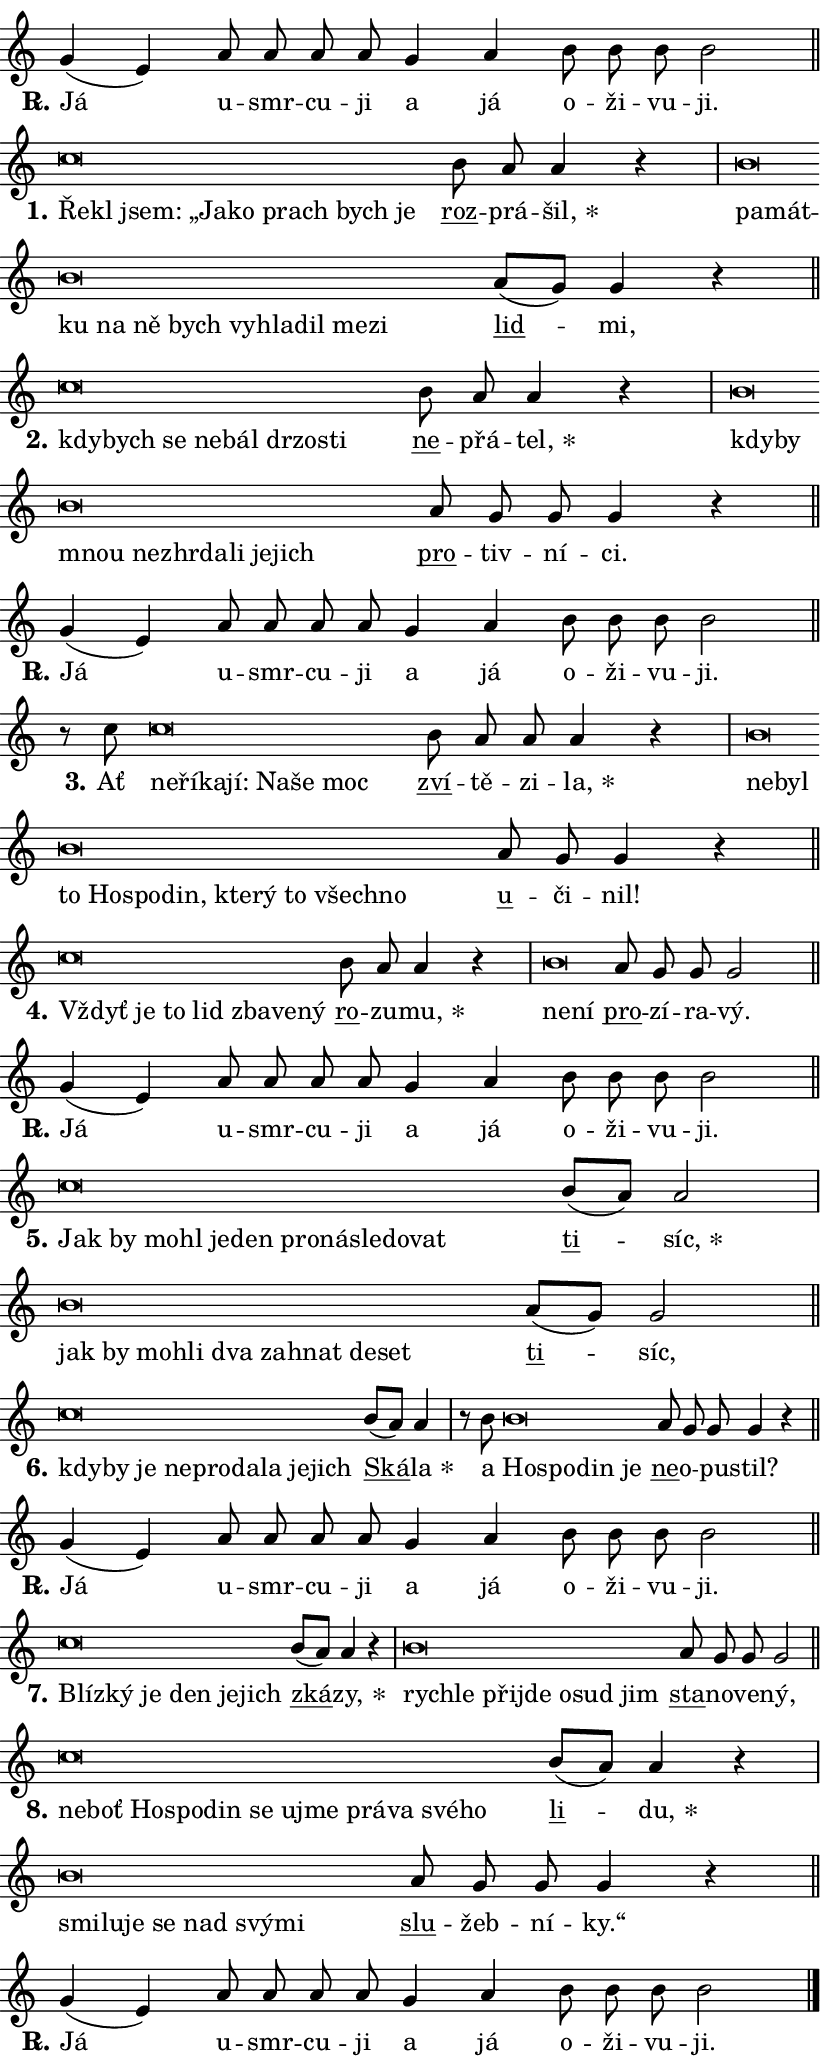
\version "2.24.0"
\header { tagline = "" }
\paper {
  indent = 0\cm
  top-margin = 0\cm
  right-margin = 0.13\cm % to fit lyric hyphens
  bottom-margin = 0\cm
  left-margin = 0\cm
  paper-width = 14\cm
  page-breaking = #ly:one-page-breaking
  system-system-spacing.basic-distance = #11
  score-system-spacing.basic-distance = #11
  ragged-last = ##f
}


%% Author: Thomas Morley
%% https://lists.gnu.org/archive/html/lilypond-user/2020-05/msg00002.html
#(define (line-position grob)
"Returns position of @var[grob} in current system:
   @code{'start}, if at first time-step
   @code{'end}, if at last time-step
   @code{'middle} otherwise
"
  (let* ((col (ly:item-get-column grob))
         (ln (ly:grob-object col 'left-neighbor))
         (rn (ly:grob-object col 'right-neighbor))
         (col-to-check-left (if (ly:grob? ln) ln col))
         (col-to-check-right (if (ly:grob? rn) rn col))
         (break-dir-left
           (and
             (ly:grob-property col-to-check-left 'non-musical #f)
             (ly:item-break-dir col-to-check-left)))
         (break-dir-right
           (and
             (ly:grob-property col-to-check-right 'non-musical #f)
             (ly:item-break-dir col-to-check-right))))
        (cond ((eqv? 1 break-dir-left) 'start)
              ((eqv? -1 break-dir-right) 'end)
              (else 'middle))))

#(define (tranparent-at-line-position vctor)
  (lambda (grob)
  "Relying on @code{line-position} select the relevant enry from @var{vctor}.
Used to determine transparency,"
    (case (line-position grob)
      ((end) (not (vector-ref vctor 0)))
      ((middle) (not (vector-ref vctor 1)))
      ((start) (not (vector-ref vctor 2))))))

noteHeadBreakVisibility =
#(define-music-function (break-visibility)(vector?)
"Makes @code{NoteHead}s transparent relying on @var{break-visibility}"
#{
  \override NoteHead.transparent =
    #(tranparent-at-line-position break-visibility)
#})

#(define delete-ledgers-for-transparent-note-heads
  (lambda (grob)
    "Reads whether a @code{NoteHead} is transparent.
If so this @code{NoteHead} is removed from @code{'note-heads} from
@var{grob}, which is supposed to be @code{LedgerLineSpanner}.
As a result ledgers are not printed for this @code{NoteHead}"
    (let* ((nhds-array (ly:grob-object grob 'note-heads))
           (nhds-list
             (if (ly:grob-array? nhds-array)
                 (ly:grob-array->list nhds-array)
                 '()))
           ;; Relies on the transparent-property being done before
           ;; Staff.LedgerLineSpanner.after-line-breaking is executed.
           ;; This is fragile ...
           (to-keep
             (remove
               (lambda (nhd)
                 (ly:grob-property nhd 'transparent #f))
               nhds-list)))
      ;; TODO find a better method to iterate over grob-arrays, similiar
      ;; to filter/remove etc for lists
      ;; For now rebuilt from scratch
      (set! (ly:grob-object grob 'note-heads)  '())
      (for-each
        (lambda (nhd)
          (ly:pointer-group-interface::add-grob grob 'note-heads nhd))
        to-keep))))

squashNotes = {
  \override NoteHead.X-extent = #'(-0.2 . 0.2)
  \override NoteHead.Y-extent = #'(-0.75 . 0)
  \override NoteHead.stencil =
    #(lambda (grob)
       (let ((pos (ly:grob-property grob 'staff-position)))
         (begin
           (if (< pos -7) (display "ERROR: Lower brevis then expected\n") (display ""))
           (if (<= pos -6) ly:text-interface::print ly:note-head::print))))
}
unSquashNotes = {
  \revert NoteHead.X-extent
  \revert NoteHead.Y-extent
  \revert NoteHead.stencil
}

hideNotes = \noteHeadBreakVisibility #begin-of-line-visible
unHideNotes = \noteHeadBreakVisibility #all-visible

% work-around for resetting accidentals
% https://lilypond.org/doc/v2.23/Documentation/notation/displaying-rhythms#unmetered-music
cadenzaMeasure = {
  \cadenzaOff
  \partial 1024 s1024
  \cadenzaOn
}

#(define-markup-command (accent layout props text) (markup?)
  "Underline accented syllable"
  (interpret-markup layout props
    #{\markup \override #'(offset . 4.3) \underline { #text }#}))

responsum = \markup \concat {
  "R" \hspace #-1.05 \path #0.1 #'((moveto 0 0.07) (lineto 0.9 0.8)) \hspace #0.05 "."
}

spaceSize = #0.6828661417322834 % exact space size for TeX Gyre Schola

\layout {
  \context {
    \Staff
    \remove "Time_signature_engraver"
    \override LedgerLineSpanner.after-line-breaking = #delete-ledgers-for-transparent-note-heads
  }
  \context {
    \Lyrics {
      \override LyricSpace.minimum-distance = \spaceSize
      \override LyricText.font-name = #"TeX Gyre Schola"
      \override LyricText.font-size = 1
      \override StanzaNumber.font-name = #"TeX Gyre Schola Bold"
      \override StanzaNumber.font-size = 1
    }
  }
  \context {
    \Score 
    \override NoteHead.text =
      #(lambda (grob) 
        (let ((pos (ly:grob-property grob 'staff-position)))
          #{\markup {
            \combine
              \halign #-0.55 \raise #(if (= pos -6) 0 0.5) \override #'(thickness . 2) \draw-line #'(3.2 . 0)
              \musicglyph "noteheads.sM1"
          }#}))
  }
}

% magnetic-lyrics.ily
%
%   written by
%     Jean Abou Samra <jean@abou-samra.fr>
%     Werner Lemberg <wl@gnu.org>
%
%   adapted by
%     Jiri Hon <jiri.hon@gmail.com>
%
% Version 2022-Apr-15

% https://www.mail-archive.com/lilypond-user@gnu.org/msg149350.html

#(define (Left_hyphen_pointer_engraver context)
   "Collect syllable-hyphen-syllable occurrences in lyrics and store
them in properties.  This engraver only looks to the left.  For
example, if the lyrics input is @code{foo -- bar}, it does the
following.

@itemize @bullet
@item
Set the @code{text} property of the @code{LyricHyphen} grob between
@q{foo} and @q{bar} to @code{foo}.

@item
Set the @code{left-hyphen} property of the @code{LyricText} grob with
text @q{foo} to the @code{LyricHyphen} grob between @q{foo} and
@q{bar}.
@end itemize

Use this auxiliary engraver in combination with the
@code{lyric-@/text::@/apply-@/magnetic-@/offset!} hook."
   (let ((hyphen #f)
         (text #f))
     (make-engraver
      (acknowledgers
       ((lyric-syllable-interface engraver grob source-engraver)
        (set! text grob)))
      (end-acknowledgers
       ((lyric-hyphen-interface engraver grob source-engraver)
        ;(when (not (grob::has-interface grob 'lyric-space-interface))
          (set! hyphen grob)));)
      ((stop-translation-timestep engraver)
       (when (and text hyphen)
         (ly:grob-set-object! text 'left-hyphen hyphen))
       (set! text #f)
       (set! hyphen #f)))))

#(define (lyric-text::apply-magnetic-offset! grob)
   "If the space between two syllables is less than the value in
property @code{LyricText@/.details@/.squash-threshold}, move the right
syllable to the left so that it gets concatenated with the left
syllable.

Use this function as a hook for
@code{LyricText@/.after-@/line-@/breaking} if the
@code{Left_@/hyphen_@/pointer_@/engraver} is active."
   (let ((hyphen (ly:grob-object grob 'left-hyphen #f)))
     (when hyphen
       (let ((left-text (ly:spanner-bound hyphen LEFT)))
         (when (grob::has-interface left-text 'lyric-syllable-interface)
           (let* ((common (ly:grob-common-refpoint grob left-text X))
                  (this-x-ext (ly:grob-extent grob common X))
                  (left-x-ext
                   (begin
                     ;; Trigger magnetism for left-text.
                     (ly:grob-property left-text 'after-line-breaking)
                     (ly:grob-extent left-text common X)))
                  ;; `delta` is the gap width between two syllables.
                  (delta (- (interval-start this-x-ext)
                            (interval-end left-x-ext)))
                  (details (ly:grob-property grob 'details))
                  (threshold (assoc-get 'squash-threshold details 0.2)))
             (when (< delta threshold)
               (let* (;; We have to manipulate the input text so that
                      ;; ligatures crossing syllable boundaries are not
                      ;; disabled.  For languages based on the Latin
                      ;; script this is essentially a beautification.
                      ;; However, for non-Western scripts it can be a
                      ;; necessity.
                      (lt (ly:grob-property left-text 'text))
                      (rt (ly:grob-property grob 'text))
                      (is-space (grob::has-interface hyphen 'lyric-space-interface))
                      (space (if is-space " " ""))
                      (extra-delta (if is-space spaceSize 0))
                      ;; Append new syllable.
                      (ltrt-space (if (and (string? lt) (string? rt))
                                (string-append lt space rt)
                                (make-concat-markup (list lt space rt))))
                      ;; Right-align `ltrt` to the right side.
                      (ltrt-space-markup (grob-interpret-markup
                               grob
                               (make-translate-markup
                                (cons (interval-length this-x-ext) 0)
                                (make-right-align-markup ltrt-space)))))
                 (begin
                   ;; Don't print `left-text`.
                   (ly:grob-set-property! left-text 'stencil #f)
                   ;; Set text and stencil (which holds all collected
                   ;; syllables so far) and shift it to the left.
                   (ly:grob-set-property! grob 'text ltrt-space)
                   (ly:grob-set-property! grob 'stencil ltrt-space-markup)
                   (ly:grob-translate-axis! grob (- (- delta extra-delta)) X))))))))))


#(define (lyric-hyphen::displace-bounds-first grob)
   ;; Make very sure this callback isn't triggered too early.
   (let ((left (ly:spanner-bound grob LEFT))
         (right (ly:spanner-bound grob RIGHT)))
     (ly:grob-property left 'after-line-breaking)
     (ly:grob-property right 'after-line-breaking)
     (ly:lyric-hyphen::print grob)))

squashThreshold = #0.4

\layout {
  \context {
    \Lyrics
    \consists #Left_hyphen_pointer_engraver
    \override LyricText.after-line-breaking =
      #lyric-text::apply-magnetic-offset!
    \override LyricHyphen.stencil = #lyric-hyphen::displace-bounds-first
    \override LyricText.details.squash-threshold = \squashThreshold
    \override LyricHyphen.minimum-distance = 0
    \override LyricHyphen.minimum-length = \squashThreshold
  }
}

squashText = \override LyricText.details.squash-threshold = 9999
unSquashText = \override LyricText.details.squash-threshold = \squashThreshold

leftText = \override LyricText.self-alignment-X = #LEFT
unLeftText = \revert LyricText.self-alignment-X

starOffset = #(lambda (grob) 
                (let ((x_offset (ly:self-alignment-interface::aligned-on-x-parent grob)))
                  (if (= x_offset 0) 0 (+ x_offset 1.2))))

star = #(define-music-function (syllable)(string?)
"Append star separator at the end of a syllable"
#{
  \once \override LyricText.X-offset = #starOffset
  \lyricmode { \markup {
    #syllable
    \override #'((font-name . "TeX Gyre Schola Bold")) \hspace #0.2 \lower #0.65 \larger "*"
  } }
#})

starAccent = #(define-music-function (syllable)(string?)
"Append star separator at the end of a syllable and make accent"
#{
  \once \override LyricText.X-offset = #starOffset
  \lyricmode { \markup {
    \accent #syllable
    \override #'((font-name . "TeX Gyre Schola Bold")) \hspace #0.2 \lower #0.65 \larger "*"
  } }
#})

breath = #(define-music-function (syllable)(string?)
"Append breathing indicator at the end of a syllable"
#{
  \lyricmode { \markup { #syllable "+" } }
#})

optionalBreath = #(define-music-function (syllable)(string?)
"Append optional breathing indicator at the end of a syllable"
#{
  \lyricmode { \markup { #syllable "(+)" } }
#})


\score {
    <<
        \new Voice = "melody" { \cadenzaOn \key c \major \relative { g'4( e) a8 a a a \bar "" g4 a \bar "" b8 b b b2 \cadenzaMeasure \bar "||" \break } }
        \new Lyrics \lyricsto "melody" { \lyricmode { \set stanza = \responsum
Já u -- smr -- cu -- ji a já o -- ži -- vu -- ji. } }
    >>
    \layout {}
}

\score {
    <<
        \new Voice = "melody" { \cadenzaOn \key c \major \relative { \squashNotes c''\breve*1/16 \hideNotes \breve*1/16 \bar "" \breve*1/16 \bar "" \breve*1/16 \bar "" \breve*1/16 \bar "" \breve*1/16 \bar "" \breve*1/16 \breve*1/16 \bar "" \unHideNotes \unSquashNotes \bar "" b8 a a4 r \cadenzaMeasure \bar "|" \squashNotes b\breve*1/16 \hideNotes \breve*1/16 \bar "" \breve*1/16 \bar "" \breve*1/16 \bar "" \breve*1/16 \bar "" \breve*1/16 \bar "" \breve*1/16 \bar "" \breve*1/16 \bar "" \breve*1/16 \bar "" \breve*1/16 \breve*1/16 \bar "" \unHideNotes \unSquashNotes \bar "" a8[( g)] g4 r \cadenzaMeasure \bar "||" \break } }
        \new Lyrics \lyricsto "melody" { \lyricmode { \set stanza = "1."
\leftText Ře -- \squashText kl jsem: „Ja -- ko prach bych je \unLeftText \unSquashText \markup \accent roz -- prá -- \star šil, \leftText pa -- \squashText mát -- ku na ně bych vy -- hla -- dil me -- zi \unLeftText \unSquashText \markup \accent lid -- mi, } }
    >>
    \layout {}
}

\score {
    <<
        \new Voice = "melody" { \cadenzaOn \key c \major \relative { \squashNotes c''\breve*1/16 \hideNotes \breve*1/16 \bar "" \breve*1/16 \bar "" \breve*1/16 \bar "" \breve*1/16 \bar "" \breve*1/16 \bar "" \breve*1/16 \breve*1/16 \bar "" \unHideNotes \unSquashNotes \bar "" b8 a a4 r \cadenzaMeasure \bar "|" \squashNotes b\breve*1/16 \hideNotes \breve*1/16 \bar "" \breve*1/16 \bar "" \breve*1/16 \bar "" \breve*1/16 \bar "" \breve*1/16 \bar "" \breve*1/16 \bar "" \breve*1/16 \breve*1/16 \bar "" \unHideNotes \unSquashNotes \bar "" a8 g g g4 r \cadenzaMeasure \bar "||" \break } }
        \new Lyrics \lyricsto "melody" { \lyricmode { \set stanza = "2."
\leftText kdy -- \squashText bych se ne -- bál dr -- zo -- sti \unLeftText \unSquashText \markup \accent ne -- přá -- \star tel, \leftText kdy -- \squashText by mnou ne -- zhr -- da -- li je -- jich \unLeftText \unSquashText \markup \accent pro -- tiv -- ní -- ci. } }
    >>
    \layout {}
}

\score {
    <<
        \new Voice = "melody" { \cadenzaOn \key c \major \relative { g'4( e) a8 a a a \bar "" g4 a \bar "" b8 b b b2 \cadenzaMeasure \bar "||" \break } }
        \new Lyrics \lyricsto "melody" { \lyricmode { \set stanza = \responsum
Já u -- smr -- cu -- ji a já o -- ži -- vu -- ji. } }
    >>
    \layout {}
}

\score {
    <<
        \new Voice = "melody" { \cadenzaOn \key c \major \relative { r8 c''8 \squashNotes c\breve*1/16 \hideNotes \breve*1/16 \bar "" \breve*1/16 \bar "" \breve*1/16 \bar "" \breve*1/16 \bar "" \breve*1/16 \breve*1/16 \bar "" \unHideNotes \unSquashNotes \bar "" b8 a a a4 r \cadenzaMeasure \bar "|" \squashNotes b\breve*1/16 \hideNotes \breve*1/16 \bar "" \breve*1/16 \bar "" \breve*1/16 \bar "" \breve*1/16 \bar "" \breve*1/16 \bar "" \breve*1/16 \bar "" \breve*1/16 \bar "" \breve*1/16 \bar "" \breve*1/16 \breve*1/16 \bar "" \unHideNotes \unSquashNotes \bar "" a8 g g4 r \cadenzaMeasure \bar "||" \break } }
        \new Lyrics \lyricsto "melody" { \lyricmode { \set stanza = "3."
Ať \leftText ne -- \squashText ří -- ka -- jí: Na -- še moc \unLeftText \unSquashText \markup \accent zví -- tě -- zi -- \star la, \leftText ne -- \squashText byl to Ho -- spo -- din, kte -- rý to všech -- no \unLeftText \unSquashText \markup \accent u -- či -- nil! } }
    >>
    \layout {}
}

\score {
    <<
        \new Voice = "melody" { \cadenzaOn \key c \major \relative { \squashNotes c''\breve*1/16 \hideNotes \breve*1/16 \bar "" \breve*1/16 \bar "" \breve*1/16 \bar "" \breve*1/16 \bar "" \breve*1/16 \breve*1/16 \bar "" \unHideNotes \unSquashNotes \bar "" b8 a a4 r \cadenzaMeasure \bar "|" \squashNotes b\breve*1/16 \hideNotes \breve*1/16 \bar "" \unHideNotes \unSquashNotes \bar "" a8 g g g2 \cadenzaMeasure \bar "||" \break } }
        \new Lyrics \lyricsto "melody" { \lyricmode { \set stanza = "4."
\leftText Vždyť \squashText je to lid zba -- ve -- ný \unLeftText \unSquashText \markup \accent ro -- zu -- \star mu, \leftText ne -- \squashText ní \unLeftText \unSquashText \markup \accent pro -- zí -- ra -- vý. } }
    >>
    \layout {}
}

\score {
    <<
        \new Voice = "melody" { \cadenzaOn \key c \major \relative { g'4( e) a8 a a a \bar "" g4 a \bar "" b8 b b b2 \cadenzaMeasure \bar "||" \break } }
        \new Lyrics \lyricsto "melody" { \lyricmode { \set stanza = \responsum
Já u -- smr -- cu -- ji a já o -- ži -- vu -- ji. } }
    >>
    \layout {}
}

\score {
    <<
        \new Voice = "melody" { \cadenzaOn \key c \major \relative { \squashNotes c''\breve*1/16 \hideNotes \breve*1/16 \bar "" \breve*1/16 \bar "" \breve*1/16 \bar "" \breve*1/16 \bar "" \breve*1/16 \bar "" \breve*1/16 \bar "" \breve*1/16 \bar "" \breve*1/16 \bar "" \breve*1/16 \breve*1/16 \bar "" \unHideNotes \unSquashNotes \bar "" b8[( a)] a2 \cadenzaMeasure \bar "|" \squashNotes b\breve*1/16 \hideNotes \breve*1/16 \bar "" \breve*1/16 \bar "" \breve*1/16 \bar "" \breve*1/16 \bar "" \breve*1/16 \bar "" \breve*1/16 \bar "" \breve*1/16 \breve*1/16 \bar "" \unHideNotes \unSquashNotes \bar "" a8[( g)] g2 \cadenzaMeasure \bar "||" \break } }
        \new Lyrics \lyricsto "melody" { \lyricmode { \set stanza = "5."
\leftText Jak \squashText by mo -- hl je -- den pro -- ná -- sle -- do -- vat \unLeftText \unSquashText \markup \accent ti -- \star síc, \leftText jak \squashText by mo -- hli dva za -- hnat de -- set \unLeftText \unSquashText \markup \accent ti -- síc, } }
    >>
    \layout {}
}

\score {
    <<
        \new Voice = "melody" { \cadenzaOn \key c \major \relative { \squashNotes c''\breve*1/16 \hideNotes \breve*1/16 \bar "" \breve*1/16 \bar "" \breve*1/16 \bar "" \breve*1/16 \bar "" \breve*1/16 \bar "" \breve*1/16 \bar "" \breve*1/16 \breve*1/16 \bar "" \unHideNotes \unSquashNotes \bar "" b8[( a)] a4 \cadenzaMeasure \bar "|" r8 b8 \squashNotes b\breve*1/16 \hideNotes \breve*1/16 \bar "" \breve*1/16 \breve*1/16 \bar "" \unHideNotes \unSquashNotes \bar "" a8 g g g4 r \cadenzaMeasure \bar "||" \break } }
        \new Lyrics \lyricsto "melody" { \lyricmode { \set stanza = "6."
\leftText kdy -- \squashText by je ne -- pro -- da -- la je -- jich \unLeftText \unSquashText \markup \accent Ská -- \star la a \leftText Ho -- \squashText spo -- din je \unLeftText \unSquashText \markup \accent ne -- o -- pu -- stil? } }
    >>
    \layout {}
}

\score {
    <<
        \new Voice = "melody" { \cadenzaOn \key c \major \relative { g'4( e) a8 a a a \bar "" g4 a \bar "" b8 b b b2 \cadenzaMeasure \bar "||" \break } }
        \new Lyrics \lyricsto "melody" { \lyricmode { \set stanza = \responsum
Já u -- smr -- cu -- ji a já o -- ži -- vu -- ji. } }
    >>
    \layout {}
}

\score {
    <<
        \new Voice = "melody" { \cadenzaOn \key c \major \relative { \squashNotes c''\breve*1/16 \hideNotes \breve*1/16 \bar "" \breve*1/16 \bar "" \breve*1/16 \bar "" \breve*1/16 \breve*1/16 \bar "" \unHideNotes \unSquashNotes \bar "" b8[( a)] a4 r \cadenzaMeasure \bar "|" \squashNotes b\breve*1/16 \hideNotes \breve*1/16 \bar "" \breve*1/16 \bar "" \breve*1/16 \bar "" \breve*1/16 \bar "" \breve*1/16 \breve*1/16 \bar "" \unHideNotes \unSquashNotes \bar "" a8 g g g2 \cadenzaMeasure \bar "||" \break } }
        \new Lyrics \lyricsto "melody" { \lyricmode { \set stanza = "7."
\leftText Blíz -- \squashText ký je den je -- jich \unLeftText \unSquashText \markup \accent zká -- \star zy, \leftText rych -- \squashText le při -- jde o -- sud jim \unLeftText \unSquashText \markup \accent sta -- no -- ve -- ný, } }
    >>
    \layout {}
}

\score {
    <<
        \new Voice = "melody" { \cadenzaOn \key c \major \relative { \squashNotes c''\breve*1/16 \hideNotes \breve*1/16 \bar "" \breve*1/16 \bar "" \breve*1/16 \bar "" \breve*1/16 \bar "" \breve*1/16 \bar "" \breve*1/16 \bar "" \breve*1/16 \bar "" \breve*1/16 \bar "" \breve*1/16 \bar "" \breve*1/16 \breve*1/16 \bar "" \unHideNotes \unSquashNotes \bar "" b8[( a)] a4 r \cadenzaMeasure \bar "|" \squashNotes b\breve*1/16 \hideNotes \breve*1/16 \bar "" \breve*1/16 \bar "" \breve*1/16 \bar "" \breve*1/16 \bar "" \breve*1/16 \breve*1/16 \bar "" \unHideNotes \unSquashNotes \bar "" a8 g g g4 r \cadenzaMeasure \bar "||" \break } }
        \new Lyrics \lyricsto "melody" { \lyricmode { \set stanza = "8."
\leftText ne -- \squashText boť Ho -- spo -- din se u -- jme prá -- va své -- ho \unLeftText \unSquashText \markup \accent li -- \star du, \leftText smi -- \squashText lu -- je se nad svý -- mi \unLeftText \unSquashText \markup \accent slu -- žeb -- ní -- ky.“ } }
    >>
    \layout {}
}

\score {
    <<
        \new Voice = "melody" { \cadenzaOn \key c \major \relative { g'4( e) a8 a a a \bar "" g4 a \bar "" b8 b b b2 \cadenzaMeasure \bar "||" \break } \bar "|." }
        \new Lyrics \lyricsto "melody" { \lyricmode { \set stanza = \responsum
Já u -- smr -- cu -- ji a já o -- ži -- vu -- ji. } }
    >>
    \layout {}
}
